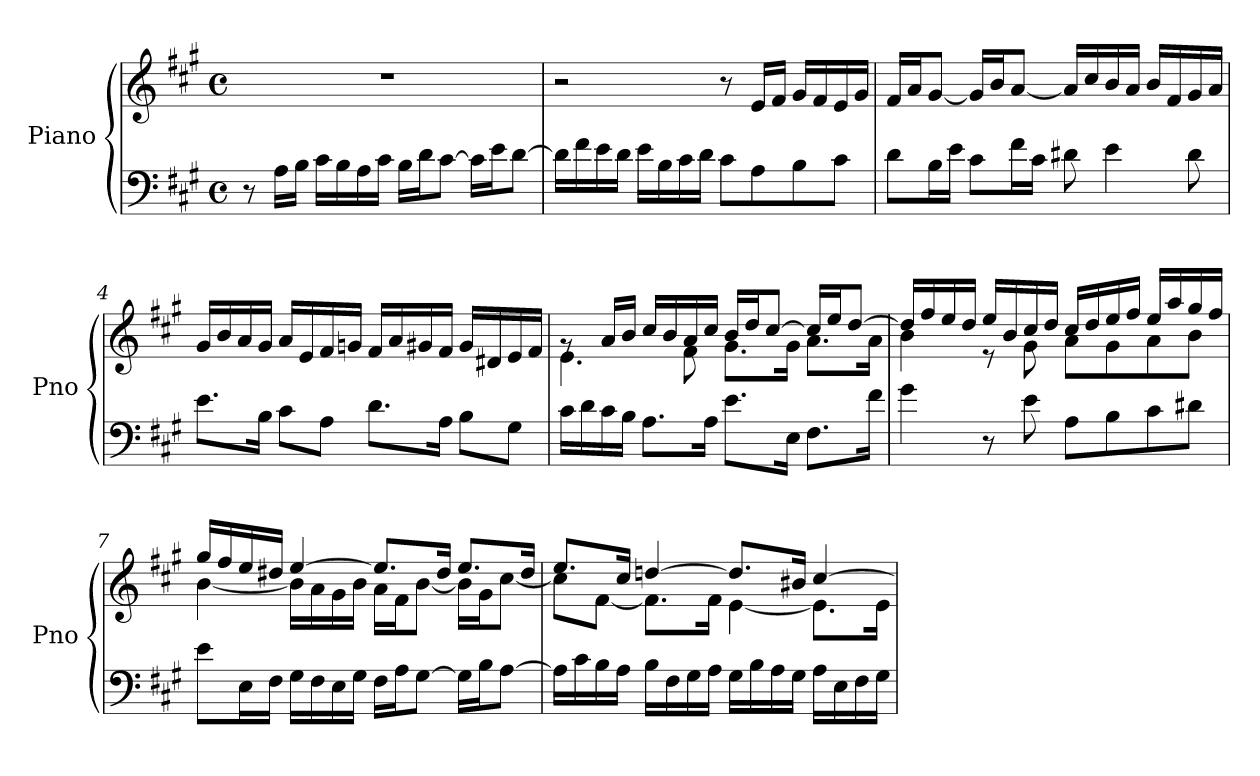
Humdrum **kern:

**kern	**kern
*part1	*part1
*staff2	*staff1
*I"Piano	*
*I'Pno	*
*clefF4	*clefG2
*k[f#c#g#]	*k[f#c#g#]
*M4/4	*M4/4
*met(c)	*met(c)
=1	=1
8r	1r
16A\LL	.
16B\JJ	.
16c#\LL	.
16B\	.
16A\	.
16c#\JJ	.
16B\LL	.
16d\J	.
[8c#\J	.
16c#\LL]	.
16e\J	.
[8d\J	.
=2	=2
16d\LL]	2r
16f#\	.
16e\	.
16d\JJ	.
16e\LL	.
16B\	.
16c#\	.
16d\JJ	.
8c#\L	8r
8A\	16e/LL
.	16f#/JJ
8B\	16g#/LL
.	16f#/
8c#\J	16e/
.	16g#/JJ
!!LO:LB:g=z
=3	=3
8d\L	16f#/LL
.	16a/J
16B\L	[8g#/J
16e\JJ	.
8c#\L	16g#/LL]
.	16b/J
16f#\L	[8a/J
16c#\JJ	.
8d#X\	16a/LL]
.	16cc#/
4e\	16b/
.	16a/JJ
.	16b/LL
.	16f#/
8d#\	16g#/
.	16a/JJ
!!LO:LB:g=z
=4	=4
8.e\L	16g#/LL
.	16b/
.	16a/
16B\Jk	16g#/JJ
8c#\L	16a/LL
.	16e/
8A\J	16f#/
.	16gn/JJ
8.d\L	16f#/LL
.	16a/
.	16g#X/
16A\Jk	16f#/JJ
8B\L	16g#/LL
.	16d#X/
8G#\J	16e/
.	16f#/JJ
=5	=5
*	*^
16c#\LL	8rg	4.e\
16d\	.	.
16c#\	16a/LL	.
16B\JJ	16b/JJ	.
8.A\L	16cc#/LL	.
.	16b/	.
.	16a/	8f#\
16A\Jk	16cc#/JJ	.
8.e\L	16b/LL	8.g#\L
.	16dd/J	.
.	[8cc#/J	.
16E\Jk	.	16g#\Jk
8.F#\L	16cc#/LL]	8.a\L
.	16ee/J	.
.	[8dd/J	.
16f#\Jk	.	16a\Jk
=6	=6	=6
4g#\	16dd/LL]	4b\
.	16ff#/	.
.	16ee/	.
.	16dd/JJ	.
8r	16ee/LL	8r
.	16b/	.
8e\	16cc#/	8g#\
.	16dd/JJ	.
8A\L	16cc#/LL	8a\L
.	16dd/	.
8B\	16ee/	8g#\
.	16ff#/JJ	.
8c#\	16ee/LL	8a\
.	16aa/	.
8d#X\J	16gg#/	8b\J
.	16ff#/JJ	.
!!LO:LB:g=z	!!
=7	=7	=7
8e\L	16gg#/LL	[4b\
.	16ff#/	.
16E\L	16ee/	.
16F#\JJ	16dd#X/JJ	.
16G#\LL	[4ee/	16b\LL]
16F#\	.	16a\
16E\	.	16g#\
16G#\JJ	.	16b\JJ
16F#\LL	8.ee/L]	16a\LL
16A\J	.	16f#\J
[8G#\J	.	[8b\J
.	16dd#/Jk	.
16G#\LL]	8.ee/L	16b\LL]
16B\J	.	16g#\J
[8A\J	.	[8cc#\J
.	16dd#/Jk	.
=8	=8	=8
16A\LL]	8.ee/L	8cc#\L]
16c#\	.	.
16B\	.	[8f#\J
16A\JJ	16cc#/Jk	.
16B\LL	[4ddn/	8.f#\L]
16F#\	.	.
16G#\	.	.
16A\JJ	.	16f#\Jk
16G#\LL	8.dd/L]	[4e\
16B\	.	.
16A\	.	.
16G#\JJ	16b#X/Jk	.
16A\LL	[4cc#/	8.e\L]
16E\	.	.
16F#\	.	.
16G#\JJ	.	16e\Jk
*	*v	*v
=	=
*-	*-
